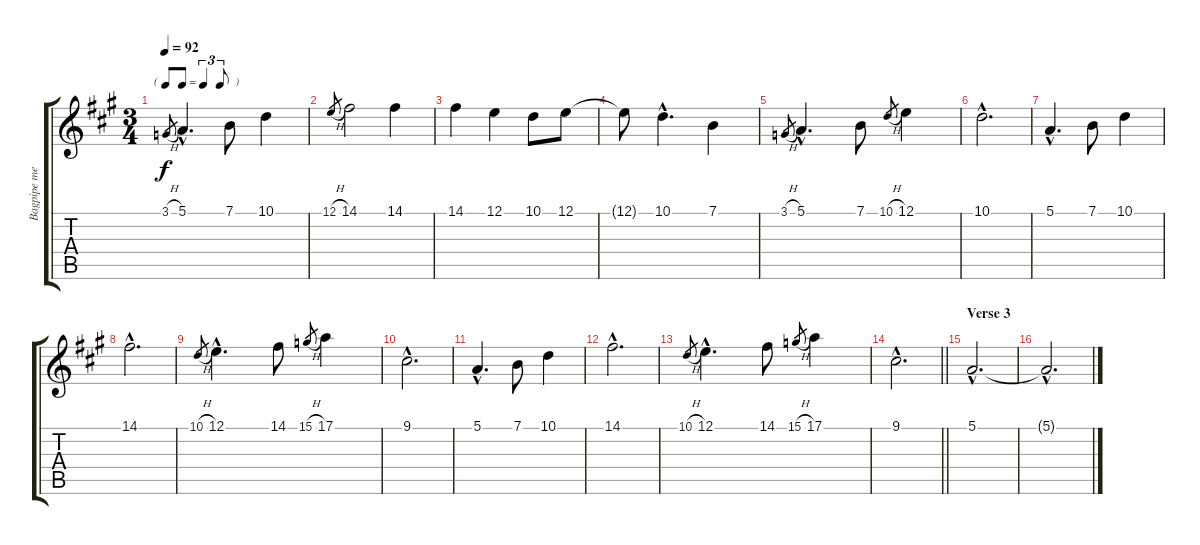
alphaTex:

\track ("Bagpipe melody echo" "Bagpipe me") {instrument stringensemble1}
\staff {score tabs}
\tuning (E4 B3 G3 D3 A2 E2) {hide}
\ts (3 4)
\tf triplet8th
\tempo 92
\clef g2
\ks a
3.1{h}.8{gr dy f} 5.1{hac}.4{d} 7.1.8 10.1.4 |
12.1{h}.8{gr} 14.1.2 14.1.4 |
14.1.4 12.1.4 10.1.8 12.1.8 |
12.1{t}.8 10.1{hac}.4{d} 7.1.4 |
3.1{h}.8{gr} 5.1{hac}.4{d} 7.1.8 10.1{h}.8{gr} 12.1.4 |
10.1{hac}.2{d} |
5.1{hac}.4{d} 7.1.8 10.1.4 |
14.1{hac}.2{d} |
10.1{h}.8{gr} 12.1{hac}.4{d} 14.1.8 15.1{h}.8{gr} 17.1.4 |
9.1{hac}.2{d} |
5.1{hac}.4{d} 7.1.8 10.1.4 |
14.1{hac}.2{d} |
10.1{h}.8{gr} 12.1{hac}.4{d} 14.1.8 15.1{h}.8{gr} 17.1.4 |
\barLineRight lightlight
9.1{hac}.2{d} |
\section ("" "Verse 3")
5.1{hac}.2{d} |
5.1{hac t}.2{d}
